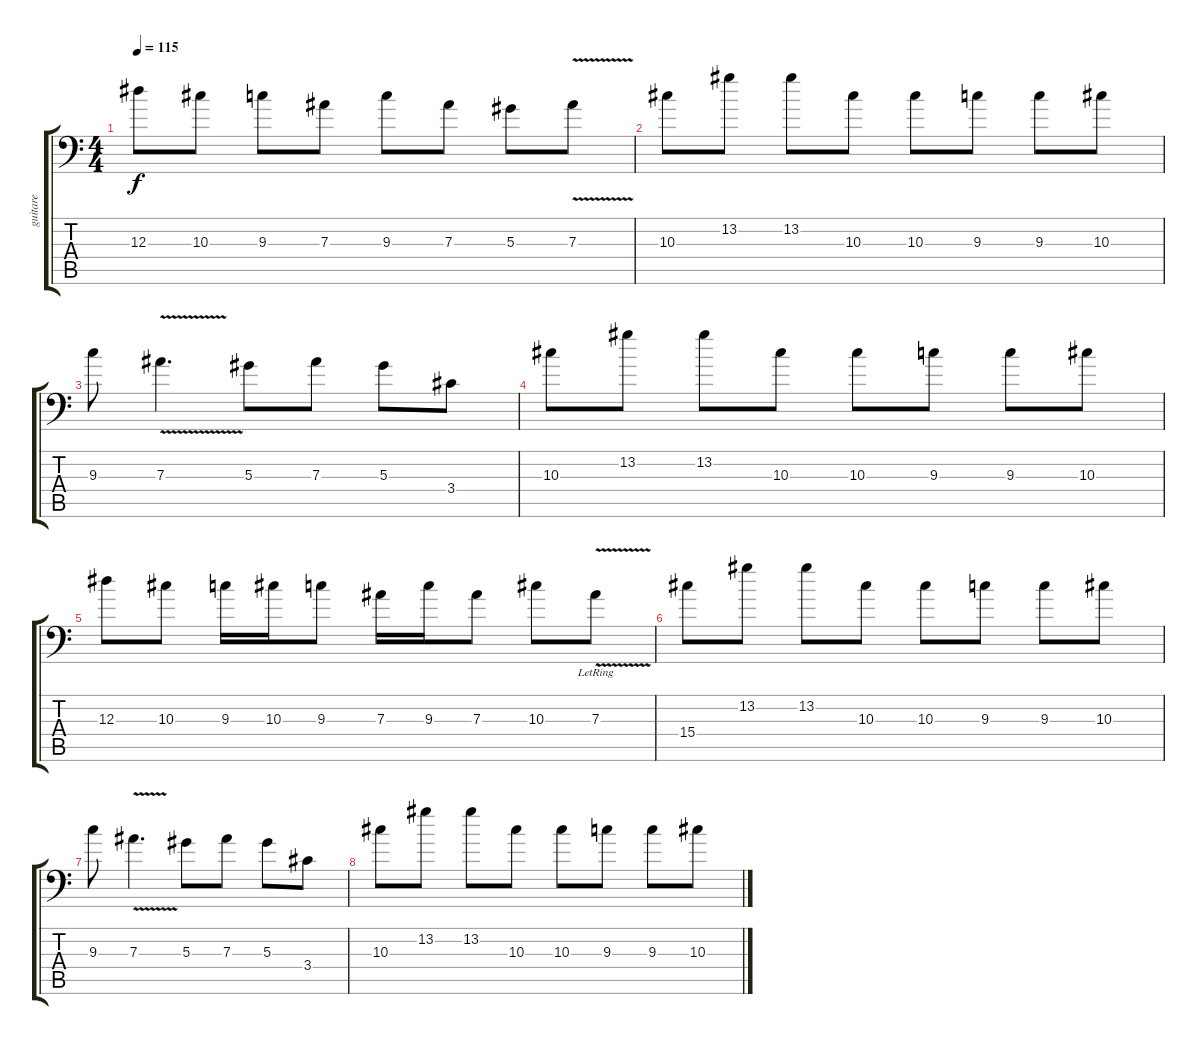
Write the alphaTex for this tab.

\track ("guitare" "guitare") {instrument overdrivenguitar}
\staff {score tabs}
\tuning (C4 G3 Eb3 Bb2 F2 Bb1) {hide}
\ts (4 4)
\tempo 115
\clef f4
\ks c
12.3.8{dy f} 10.3.8 9.3.8 7.3.8 9.3.8 7.3.8 5.3.8 7.3{v}.8 |
10.3.8 13.2.8 13.2.8 10.3.8 10.3.8 9.3.8 9.3.8 10.3.8 |
9.3.8 7.3{v}.4{d} 5.3.8 7.3.8 5.3.8 3.4.8 |
10.3.8 13.2.8 13.2.8 10.3.8 10.3.8 9.3.8 9.3.8 10.3.8 |
12.3.8 10.3.8 9.3.16 10.3.16 9.3.8 7.3.16 9.3.16 7.3.8 10.3.8 7.3{v lr}.8 |
15.4.8 13.2.8 13.2.8 10.3.8 10.3.8 9.3.8 9.3.8 10.3.8 |
9.3.8 7.3{v}.4{d} 5.3.8 7.3.8 5.3.8 3.4.8 |
10.3.8 13.2.8 13.2.8 10.3.8 10.3.8 9.3.8 9.3.8 10.3.8
